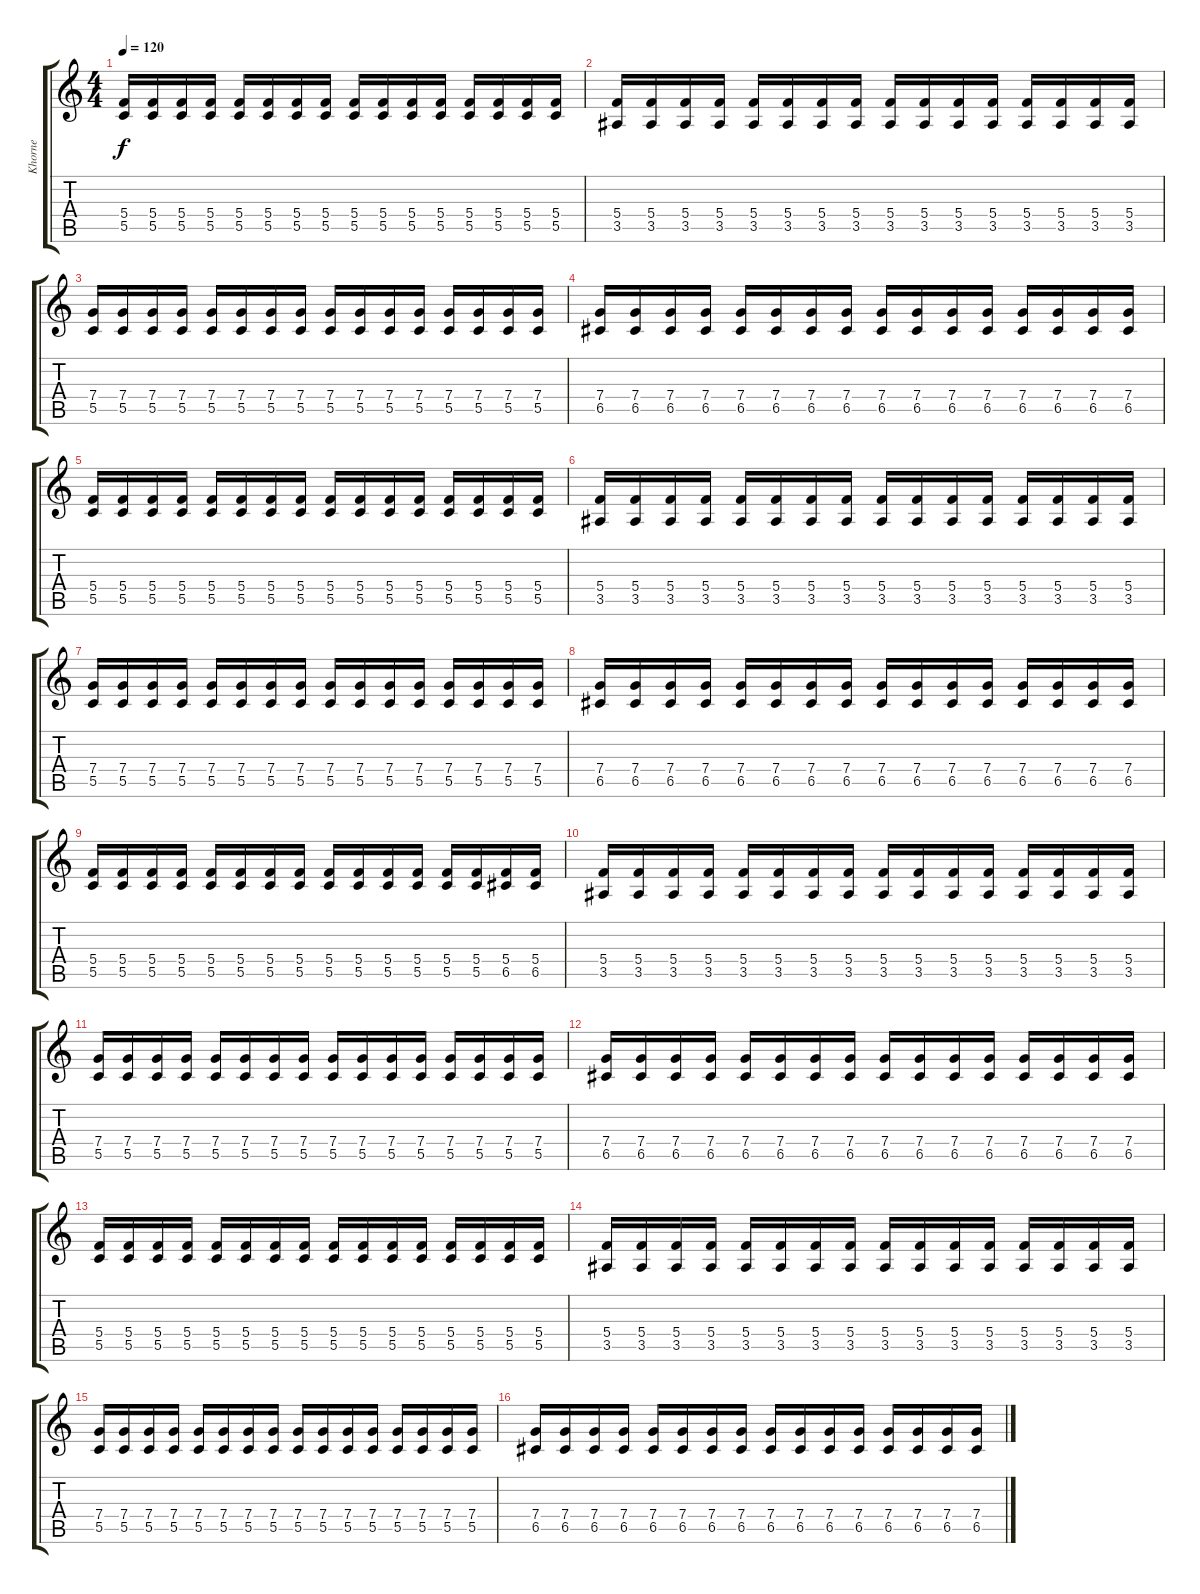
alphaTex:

\track ("Khorne" "Khorne") {instrument distortionguitar}
\staff {score tabs}
\tuning (D4 A3 F3 C3 G2 D2) {hide}
\ts (4 4)
\tempo 120
\clef g2
\ks c
(5.4 5.5).16{dy f} (5.4 5.5).16 (5.4 5.5).16 (5.4 5.5).16 (5.4 5.5).16 (5.4 5.5).16 (5.4 5.5).16 (5.4 5.5).16 (5.4 5.5).16 (5.4 5.5).16 (5.4 5.5).16 (5.4 5.5).16 (5.4 5.5).16 (5.4 5.5).16 (5.4 5.5).16 (5.4 5.5).16 |
(5.4 3.5).16 (5.4 3.5).16 (5.4 3.5).16 (5.4 3.5).16 (5.4 3.5).16 (5.4 3.5).16 (5.4 3.5).16 (5.4 3.5).16 (5.4 3.5).16 (5.4 3.5).16 (5.4 3.5).16 (5.4 3.5).16 (5.4 3.5).16 (5.4 3.5).16 (5.4 3.5).16 (5.4 3.5).16 |
(7.4 5.5).16 (7.4 5.5).16 (7.4 5.5).16 (7.4 5.5).16 (7.4 5.5).16 (7.4 5.5).16 (7.4 5.5).16 (7.4 5.5).16 (7.4 5.5).16 (7.4 5.5).16 (7.4 5.5).16 (7.4 5.5).16 (7.4 5.5).16 (7.4 5.5).16 (7.4 5.5).16 (7.4 5.5).16 |
(7.4 6.5).16 (7.4 6.5).16 (7.4 6.5).16 (7.4 6.5).16 (7.4 6.5).16 (7.4 6.5).16 (7.4 6.5).16 (7.4 6.5).16 (7.4 6.5).16 (7.4 6.5).16 (7.4 6.5).16 (7.4 6.5).16 (7.4 6.5).16 (7.4 6.5).16 (7.4 6.5).16 (7.4 6.5).16 |
(5.4 5.5).16 (5.4 5.5).16 (5.4 5.5).16 (5.4 5.5).16 (5.4 5.5).16 (5.4 5.5).16 (5.4 5.5).16 (5.4 5.5).16 (5.4 5.5).16 (5.4 5.5).16 (5.4 5.5).16 (5.4 5.5).16 (5.4 5.5).16 (5.4 5.5).16 (5.4 5.5).16 (5.4 5.5).16 |
(5.4 3.5).16 (5.4 3.5).16 (5.4 3.5).16 (5.4 3.5).16 (5.4 3.5).16 (5.4 3.5).16 (5.4 3.5).16 (5.4 3.5).16 (5.4 3.5).16 (5.4 3.5).16 (5.4 3.5).16 (5.4 3.5).16 (5.4 3.5).16 (5.4 3.5).16 (5.4 3.5).16 (5.4 3.5).16 |
(7.4 5.5).16 (7.4 5.5).16 (7.4 5.5).16 (7.4 5.5).16 (7.4 5.5).16 (7.4 5.5).16 (7.4 5.5).16 (7.4 5.5).16 (7.4 5.5).16 (7.4 5.5).16 (7.4 5.5).16 (7.4 5.5).16 (7.4 5.5).16 (7.4 5.5).16 (7.4 5.5).16 (7.4 5.5).16 |
(7.4 6.5).16 (7.4 6.5).16 (7.4 6.5).16 (7.4 6.5).16 (7.4 6.5).16 (7.4 6.5).16 (7.4 6.5).16 (7.4 6.5).16 (7.4 6.5).16 (7.4 6.5).16 (7.4 6.5).16 (7.4 6.5).16 (7.4 6.5).16 (7.4 6.5).16 (7.4 6.5).16 (7.4 6.5).16 |
(5.4 5.5).16 (5.4 5.5).16 (5.4 5.5).16 (5.4 5.5).16 (5.4 5.5).16 (5.4 5.5).16 (5.4 5.5).16 (5.4 5.5).16 (5.4 5.5).16 (5.4 5.5).16 (5.4 5.5).16 (5.4 5.5).16 (5.4 5.5).16 (5.4 5.5).16 (5.4 6.5).16 (5.4 6.5).16 |
(5.4 3.5).16 (5.4 3.5).16 (5.4 3.5).16 (5.4 3.5).16 (5.4 3.5).16 (5.4 3.5).16 (5.4 3.5).16 (5.4 3.5).16 (5.4 3.5).16 (5.4 3.5).16 (5.4 3.5).16 (5.4 3.5).16 (5.4 3.5).16 (5.4 3.5).16 (5.4 3.5).16 (5.4 3.5).16 |
(7.4 5.5).16 (7.4 5.5).16 (7.4 5.5).16 (7.4 5.5).16 (7.4 5.5).16 (7.4 5.5).16 (7.4 5.5).16 (7.4 5.5).16 (7.4 5.5).16 (7.4 5.5).16 (7.4 5.5).16 (7.4 5.5).16 (7.4 5.5).16 (7.4 5.5).16 (7.4 5.5).16 (7.4 5.5).16 |
(7.4 6.5).16 (7.4 6.5).16 (7.4 6.5).16 (7.4 6.5).16 (7.4 6.5).16 (7.4 6.5).16 (7.4 6.5).16 (7.4 6.5).16 (7.4 6.5).16 (7.4 6.5).16 (7.4 6.5).16 (7.4 6.5).16 (7.4 6.5).16 (7.4 6.5).16 (7.4 6.5).16 (7.4 6.5).16 |
(5.4 5.5).16 (5.4 5.5).16 (5.4 5.5).16 (5.4 5.5).16 (5.4 5.5).16 (5.4 5.5).16 (5.4 5.5).16 (5.4 5.5).16 (5.4 5.5).16 (5.4 5.5).16 (5.4 5.5).16 (5.4 5.5).16 (5.4 5.5).16 (5.4 5.5).16 (5.4 5.5).16 (5.4 5.5).16 |
(5.4 3.5).16 (5.4 3.5).16 (5.4 3.5).16 (5.4 3.5).16 (5.4 3.5).16 (5.4 3.5).16 (5.4 3.5).16 (5.4 3.5).16 (5.4 3.5).16 (5.4 3.5).16 (5.4 3.5).16 (5.4 3.5).16 (5.4 3.5).16 (5.4 3.5).16 (5.4 3.5).16 (5.4 3.5).16 |
(7.4 5.5).16 (7.4 5.5).16 (7.4 5.5).16 (7.4 5.5).16 (7.4 5.5).16 (7.4 5.5).16 (7.4 5.5).16 (7.4 5.5).16 (7.4 5.5).16 (7.4 5.5).16 (7.4 5.5).16 (7.4 5.5).16 (7.4 5.5).16 (7.4 5.5).16 (7.4 5.5).16 (7.4 5.5).16 |
(7.4 6.5).16 (7.4 6.5).16 (7.4 6.5).16 (7.4 6.5).16 (7.4 6.5).16 (7.4 6.5).16 (7.4 6.5).16 (7.4 6.5).16 (7.4 6.5).16 (7.4 6.5).16 (7.4 6.5).16 (7.4 6.5).16 (7.4 6.5).16 (7.4 6.5).16 (7.4 6.5).16 (7.4 6.5).16
